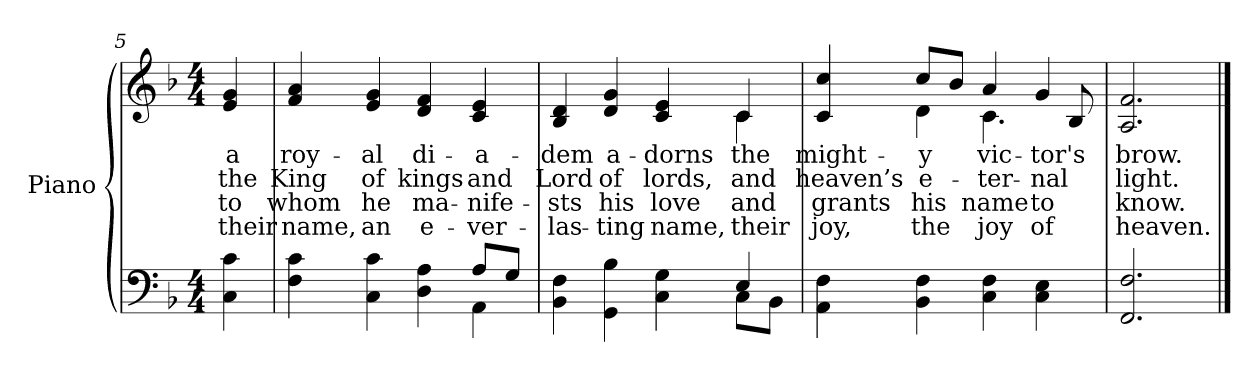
**kern	**kern	**text	**text	**text	**text
*part2	*part1	*part1	*part1	*part1	*part1
*staff2	*staff1	*staff1	*staff1	*staff1	*staff1
*I"Piano	*I"Piano	*	*	*	*
*I'Pno.	*I'Pno.	*	*	*	*
*clefF4	*clefG2	*	*	*	*
*k[b-]	*k[b-]	*	*	*	*
*F:	*F:	*	*	*	*
*M4/4	*M4/4	*	*	*	*
=5	=5	=5	=5	=5	=5
!	!	!LO:LY:b:color=#000000	!LO:LY:b:color=#000000	!LO:LY:b:color=#000000	!LO:LY:b:color=#000000
4Ci\ 4ci	4ei/ 4gi	a	the	to	their
=6	=6	=6	=6	=6	=6
*^	*	*	*	*	*
!	!	!	!LO:LY:b:color=#000000	!LO:LY:b:color=#000000	!LO:LY:b:color=#000000	!LO:LY:b:color=#000000
4Fi\ 4ci	2ryy	4fi/ 4ai	roy-	King	whom	name,
!	!	!	!LO:LY:b:color=#000000	!LO:LY:b:color=#000000	!LO:LY:b:color=#000000	!LO:LY:b:color=#000000
4Ci\ 4ci	.	4ei/ 4gi	-al	of	he	an
!	!	!	!LO:LY:b:color=#000000	!LO:LY:b:color=#000000	!LO:LY:b:color=#000000	!LO:LY:b:color=#000000
4Di\ 4Ai	4ryy	4di/ 4fi	di-	kings	ma-	-e-
!	!	!	!LO:LY:b:color=#000000	!LO:LY:b:color=#000000	!LO:LY:b:color=#000000	!LO:LY:b:color=#000000
8Ai/L	4AAi\	4ci/ 4ei	-a-	and	-nife-	-ver-
8Gi/J	.	.	.	.	.	.
!!LO:LB:g=z
=7	=7	=7	=7	=7	=7	=7
!	!	!	!LO:LY:b:color=#000000	!LO:LY:b:color=#000000	!LO:LY:b:color=#000000	!LO:LY:b:color=#000000
*	*	*^	*	*	*	*
4BB-i\ 4Fi	2ryy	4B-i/ 4di	2ryy	-dem	Lord	-sts	las-
!	!	!	!	!LO:LY:b:color=#000000	!LO:LY:b:color=#000000	!LO:LY:b:color=#000000	!LO:LY:b:color=#000000
4GGi\ 4B-i	.	4di/ 4gi	.	a-	of	-his	ting
!	!	!	!	!LO:LY:b:color=#000000	!LO:LY:b:color=#000000	!LO:LY:b:color=#000000	!LO:LY:b:color=#000000
4Ci\ 4Gi	4ryy	4ci/ 4ei	4ryy	-dorns	lords,	love	name,
!	!	!	!	!LO:LY:b:color=#000000	!LO:LY:b:color=#000000	!LO:LY:b:color=#000000	!LO:LY:b:color=#000000
4Ei/	8Ci\L	4ci/	4ci\	the	and	and	their
.	8BB-i\J	.	.	.	.	.	.
*v	*v	*	*	*	*	*	*
=8	=8	=8	=8	=8	=8	=8
*^	*	*	*	*	*	*
!	!	!	!	!LO:LY:b:color=#000000	!LO:LY:b:color=#000000	!LO:LY:b:color=#000000	!LO:LY:b:color=#000000
*v	*v	*	*	*	*	*	*
4AAi\ 4Fi	4ci/ 4cci	4ryy	might-	heaven’s	grants	joy,
!	!	!	!LO:LY:b:color=#000000	!LO:LY:b:color=#000000	!LO:LY:b:color=#000000	!LO:LY:b:color=#000000
4BB-i\ 4Fi	8cci/L	4di\	-y	e-	his	the
.	8b-i/J	.	.	.	.	.
!	!	!	!LO:LY:b:color=#000000	!LO:LY:b:color=#000000	!LO:LY:b:color=#000000	!LO:LY:b:color=#000000
4Ci\ 4Fi	4ai/	4.ci\	vic-	-ter-	name	joy
!	!	!	!LO:LY:b:color=#000000	!LO:LY:b:color=#000000	!LO:LY:b:color=#000000	!LO:LY:b:color=#000000
4Ci\ 4Ei	4gi/	.	-tor's	-nal	to	of
.	.	8B-i/	.	.	.	.
*	*v	*v	*	*	*	*
=9	=9	=9	=9	=9	=9
*	*^	*	*	*	*
!	!	!	!LO:LY:b:color=#000000	!LO:LY:b:color=#000000	!LO:LY:b:color=#000000	!LO:LY:b:color=#000000
*	*v	*v	*	*	*	*
2.FFi/ 2.Fi	2.Ai/ 2.fi	brow.	light.	know.	heaven.-
==	==	==	==	==	==
*-	*-	*-	*-	*-	*-
